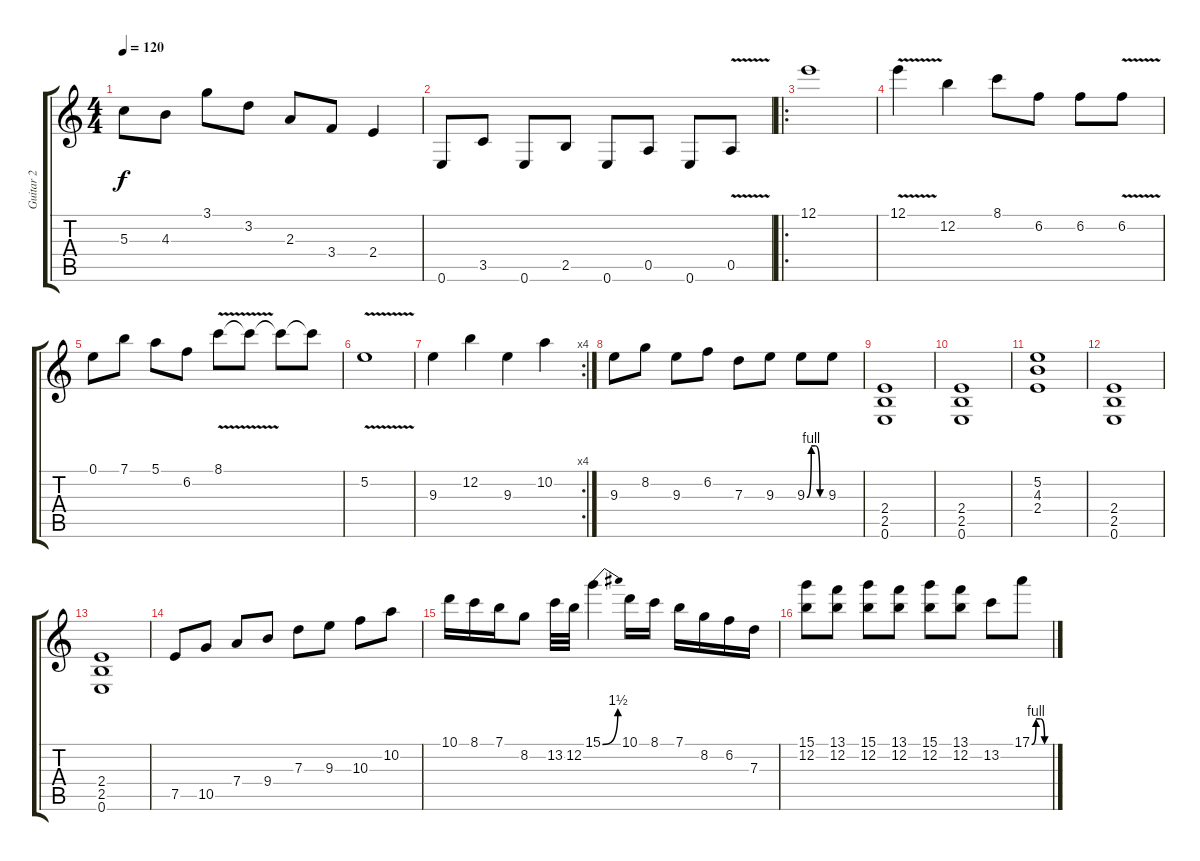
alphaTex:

\track ("Guitar 2" "Guitar 2") {instrument distortionguitar}
\staff {score tabs}
\tuning (E4 B3 G3 D3 A2 E2) {hide}
\ts (4 4)
\tempo 120
\clef g2
\ks c
5.3.8{dy f} 4.3.8 3.1.8 3.2.8 2.3.8 3.4.8 2.4.4 |
0.6.8 3.5.8 0.6.8 2.5.8 0.6.8 0.5.8 0.6.8 0.5{v}.8 |
\ro
12.1.1{instrument distortionguitar} |
12.1{v}.4 12.2.4 8.1.8 6.2.8 6.2.8 6.2{v}.8 |
0.1.8 7.1.8 5.1.8 6.2.8 8.1{v}.8 8.1{t}.8 8.1{t}.8 8.1{t}.8 |
5.2{v}.1 |
\rc 4
9.3.4 12.2.4 9.3.4 10.2.4 |
9.3.8 8.2.8 9.3.8 6.2.8 7.3.8 9.3.8 9.3{be (custom 0 0 15 4 30 4 45 0 60 0)}.8 9.3.8 |
(2.4 2.5 0.6).1 |
(2.4 2.5 0.6).1 |
(5.2 4.3 2.4).1 |
(2.4 2.5 0.6).1 |
(2.4 2.5 0.6).1 |
7.5.8 10.5.8 7.4.8 9.4.8 7.3.8 9.3.8 10.3.8 10.2.8 |
10.1.16 8.1.16 7.1.16 8.2.8 13.2.32 12.2.32 15.1{be (bend 0 0 60 6)}.4 10.1.16 8.1.16 7.1.16 8.2.16 6.2.16 7.3.16 |
(15.1 12.2).8 (13.1 12.2).8 (15.1 12.2).8 (13.1 12.2).8 (15.1 12.2).8 (13.1 12.2).8 13.2.8 17.1{be (custom 0 0 15 4 30 4 45 0 60 0)}.8
